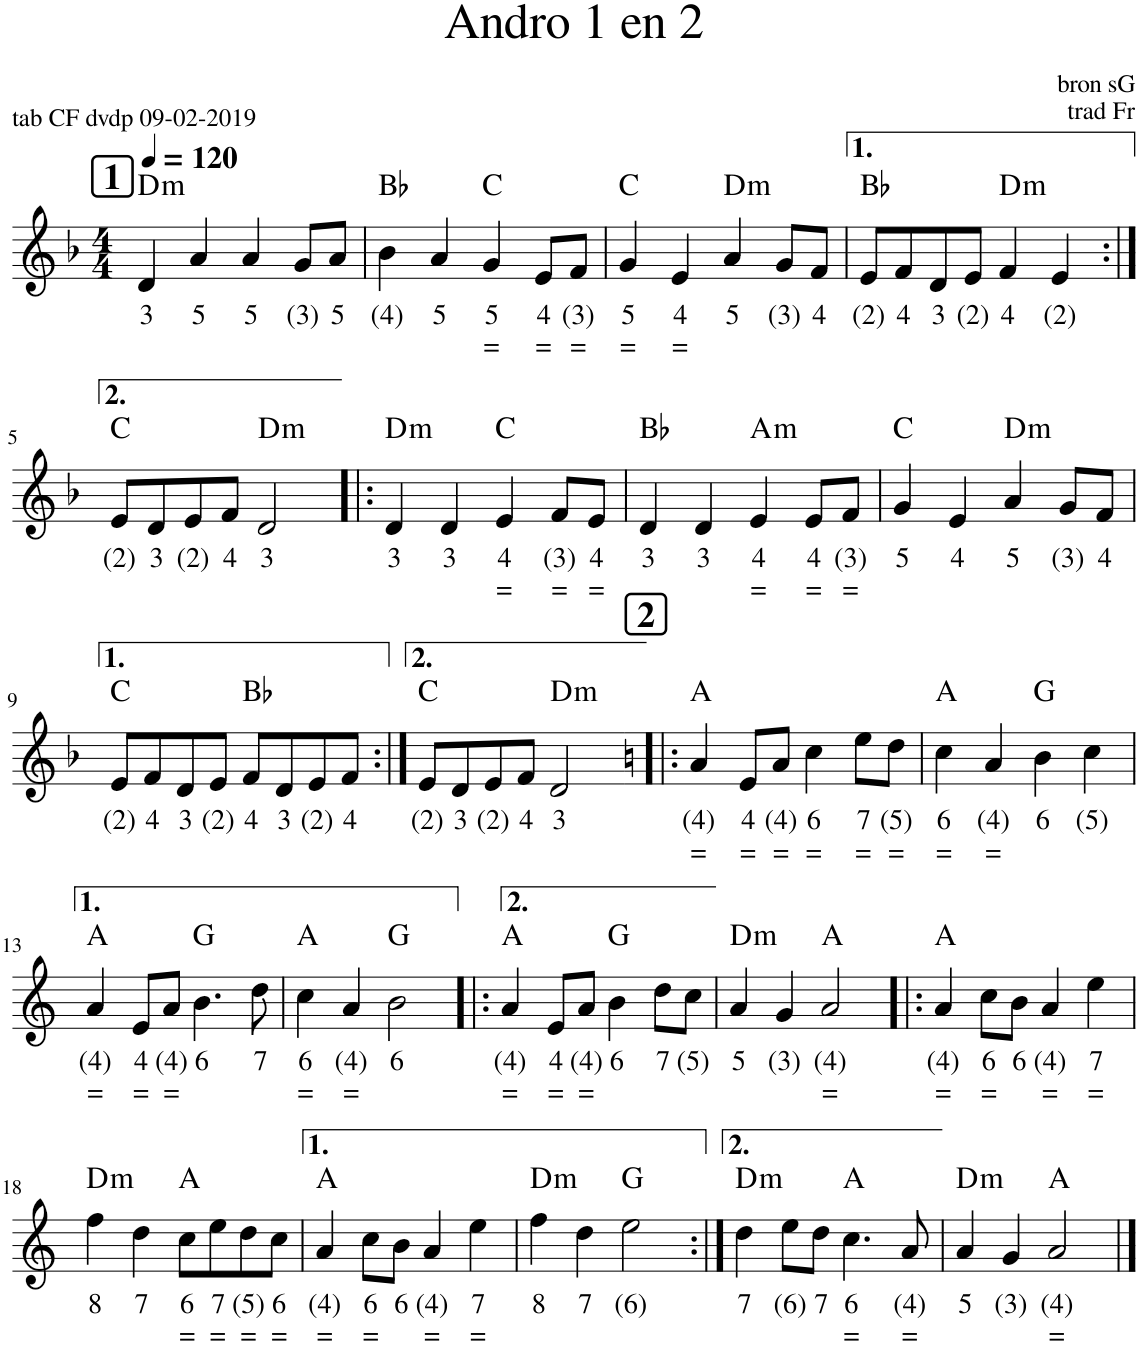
**kern	**text	**text	**harte
*part1	*part1	*part1	*part1
*staff1	*staff1	*staff1	*
*I"Piano	*	*	*
*I'Pno.	*	*	*
*clefG2	*	*	*
*k[b-]	*	*	*
*M4/4	*	*	*
*MM120	*	*	*
!!LO:REH:place=s1:a:B:cj:fs=14:t=1
=1	=1	=1	=1
!	!LO:LY:b	!	!LO:H:kt=m
4d/	3	.	D:min
!	!LO:LY:b	!	!
4a/	5	.	.
!	!LO:LY:b	!	!
4a/	5	.	.
!	!LO:LY:b	!	!
8g/L	(3)	.	.
!	!LO:LY:b	!	!
8a/J	5	.	.
=2	=2	=2	=2
!	!LO:LY:b	!	!
4b-\	(4)	.	Bb:maj
!	!LO:LY:b	!	!
4a/	5	.	.
!	!LO:LY:b	!LO:LY:b	!
4g/	5	=	C:maj
!	!LO:LY:b	!LO:LY:b	!
8e/L	4	=	.
!	!LO:LY:b	!LO:LY:b	!
8f/J	(3)	=	.
=3	=3	=3	=3
!	!LO:LY:b	!LO:LY:b	!
4g/	5	=	C:maj
!	!LO:LY:b	!LO:LY:b	!
4e/	4	=	.
!	!LO:LY:b	!	!LO:H:kt=m
4a/	5	.	D:min
!	!LO:LY:b	!	!
8g/L	(3)	.	.
!	!LO:LY:b	!	!
8f/J	4	.	.
=4	=4	=4	=4
!	!LO:LY:b	!	!
8e/L	(2)	.	Bb:maj
!	!LO:LY:b	!	!
8f/	4	.	.
!	!LO:LY:b	!	!
8d/	3	.	.
!	!LO:LY:b	!	!
8e/J	(2)	.	.
!	!LO:LY:b	!	!LO:H:kt=m
4f/	4	.	D:min
!	!LO:LY:b	!	!
4e/	(2)	.	.
!!LO:LB:g=z
=5:|!	=5:|!	=5:|!	=5:|!
!	!LO:LY:b	!	!
8e/L	(2)	.	C:maj
!	!LO:LY:b	!	!
8d/	3	.	.
!	!LO:LY:b	!	!
8e/	(2)	.	.
!	!LO:LY:b	!	!
8f/J	4	.	.
!	!LO:LY:b	!	!LO:H:kt=m
2d/	3	.	D:min
=6!|:	=6!|:	=6!|:	=6!|:
!	!LO:LY:b	!	!LO:H:kt=m
4d/	3	.	D:min
!	!LO:LY:b	!	!
4d/	3	.	.
!	!LO:LY:b	!LO:LY:b	!
4e/	4	=	C:maj
!	!LO:LY:b	!LO:LY:b	!
8f/L	(3)	=	.
!	!LO:LY:b	!LO:LY:b	!
8e/J	4	=	.
=7	=7	=7	=7
!	!LO:LY:b	!	!
4d/	3	.	Bb:maj
!	!LO:LY:b	!	!
4d/	3	.	.
!	!LO:LY:b	!LO:LY:b	!LO:H:kt=m
4e/	4	=	A:min
!	!LO:LY:b	!LO:LY:b	!
8e/L	4	=	.
!	!LO:LY:b	!LO:LY:b	!
8f/J	(3)	=	.
=8	=8	=8	=8
!	!LO:LY:b	!	!
4g/	5	.	C:maj
!	!LO:LY:b	!	!
4e/	4	.	.
!	!LO:LY:b	!	!LO:H:kt=m
4a/	5	.	D:min
!	!LO:LY:b	!	!
8g/L	(3)	.	.
!	!LO:LY:b	!	!
8f/J	4	.	.
!!LO:LB:g=z
=9	=9	=9	=9
!	!LO:LY:b	!	!
8e/L	(2)	.	C:maj
!	!LO:LY:b	!	!
8f/	4	.	.
!	!LO:LY:b	!	!
8d/	3	.	.
!	!LO:LY:b	!	!
8e/J	(2)	.	.
!	!LO:LY:b	!	!
8f/L	4	.	Bb:maj
!	!LO:LY:b	!	!
8d/	3	.	.
!	!LO:LY:b	!	!
8e/	(2)	.	.
!	!LO:LY:b	!	!
8f/J	4	.	.
=10:|!	=10:|!	=10:|!	=10:|!
!	!LO:LY:b	!	!
8e/L	(2)	.	C:maj
!	!LO:LY:b	!	!
8d/	3	.	.
!	!LO:LY:b	!	!
8e/	(2)	.	.
!	!LO:LY:b	!	!
8f/J	4	.	.
!	!LO:LY:b	!	!LO:H:kt=m
2d/	3	.	D:min
!!LO:REH:place=s1:a:B:cj:fs=14:t=2
=11!|:	=11!|:	=11!|:	=11!|:
*k[]	*	*	*
!	!LO:LY:b	!LO:LY:b	!
4a/	(4)	=	A:maj
!	!LO:LY:b	!LO:LY:b	!
8e/L	4	=	.
!	!LO:LY:b	!LO:LY:b	!
8a/J	(4)	=	.
!	!LO:LY:b	!LO:LY:b	!
4cc\	6	=	.
!	!LO:LY:b	!LO:LY:b	!
8ee\L	7	=	.
!	!LO:LY:b	!LO:LY:b	!
8dd\J	(5)	=	.
=12	=12	=12	=12
!	!LO:LY:b	!LO:LY:b	!
4cc\	6	=	A:maj
!	!LO:LY:b	!LO:LY:b	!
4a/	(4)	=	.
!	!LO:LY:b	!	!
4b\	6	.	G:maj
!	!LO:LY:b	!	!
4cc\	(5)	.	.
!!LO:LB:g=z
=13	=13	=13	=13
!	!LO:LY:b	!LO:LY:b	!
4a/	(4)	=	A:maj
!	!LO:LY:b	!LO:LY:b	!
8e/L	4	=	.
!	!LO:LY:b	!LO:LY:b	!
8a/J	(4)	=	.
!	!LO:LY:b	!	!
4.b\	6	.	G:maj
!	!LO:LY:b	!	!
8dd\	7	.	.
=14	=14	=14	=14
!	!LO:LY:b	!LO:LY:b	!
4cc\	6	=	A:maj
!	!LO:LY:b	!LO:LY:b	!
4a/	(4)	=	.
!	!LO:LY:b	!	!
2b\	6	.	G:maj
=15!|:	=15!|:	=15!|:	=15!|:
!	!LO:LY:b	!LO:LY:b	!
4a/	(4)	=	A:maj
!	!LO:LY:b	!LO:LY:b	!
8e/L	4	=	.
!	!LO:LY:b	!LO:LY:b	!
8a/J	(4)	=	.
!	!LO:LY:b	!	!
4b\	6	.	G:maj
!	!LO:LY:b	!	!
8dd\L	7	.	.
!	!LO:LY:b	!	!
8cc\J	(5)	.	.
=16	=16	=16	=16
!	!LO:LY:b	!	!LO:H:kt=m
4a/	5	.	D:min
!	!LO:LY:b	!	!
4g/	(3)	.	.
!	!LO:LY:b	!LO:LY:b	!
2a/	(4)	=	A:maj
=17!|:	=17!|:	=17!|:	=17!|:
!	!LO:LY:b	!LO:LY:b	!
4a/	(4)	=	A:maj
!	!LO:LY:b	!LO:LY:b	!
8cc\L	6	=	.
!	!LO:LY:b	!	!
8b\J	6	.	.
!	!LO:LY:b	!LO:LY:b	!
4a/	(4)	=	.
!	!LO:LY:b	!LO:LY:b	!
4ee\	7	=	.
!!LO:LB:g=z
=18	=18	=18	=18
!	!LO:LY:b	!	!LO:H:kt=m
4ff\	8	.	D:min
!	!LO:LY:b	!	!
4dd\	7	.	.
!	!LO:LY:b	!LO:LY:b	!
8cc\L	6	=	A:maj
!	!LO:LY:b	!LO:LY:b	!
8ee\	7	=	.
!	!LO:LY:b	!LO:LY:b	!
8dd\	(5)	=	.
!	!LO:LY:b	!LO:LY:b	!
8cc\J	6	=	.
=19	=19	=19	=19
!	!LO:LY:b	!LO:LY:b	!
4a/	(4)	=	A:maj
!	!LO:LY:b	!LO:LY:b	!
8cc\L	6	=	.
!	!LO:LY:b	!	!
8b\J	6	.	.
!	!LO:LY:b	!LO:LY:b	!
4a/	(4)	=	.
!	!LO:LY:b	!LO:LY:b	!
4ee\	7	=	.
=20	=20	=20	=20
!	!LO:LY:b	!	!LO:H:kt=m
4ff\	8	.	D:min
!	!LO:LY:b	!	!
4dd\	7	.	.
!	!LO:LY:b	!	!
2ee\	(6)	.	G:maj
=21:|!	=21:|!	=21:|!	=21:|!
!	!LO:LY:b	!	!LO:H:kt=m
4dd\	7	.	D:min
!	!LO:LY:b	!	!
8ee\L	(6)	.	.
!	!LO:LY:b	!	!
8dd\J	7	.	.
!	!LO:LY:b	!LO:LY:b	!
4.cc\	6	=	A:maj
!	!LO:LY:b	!LO:LY:b	!
8a/	(4)	=	.
=22	=22	=22	=22
!	!LO:LY:b	!	!LO:H:kt=m
4a/	5	.	D:min
!	!LO:LY:b	!	!
4g/	(3)	.	.
!	!LO:LY:b	!LO:LY:b	!
2a/	(4)	=	A:maj
==	==	==	==
*-	*-	*-	*-
